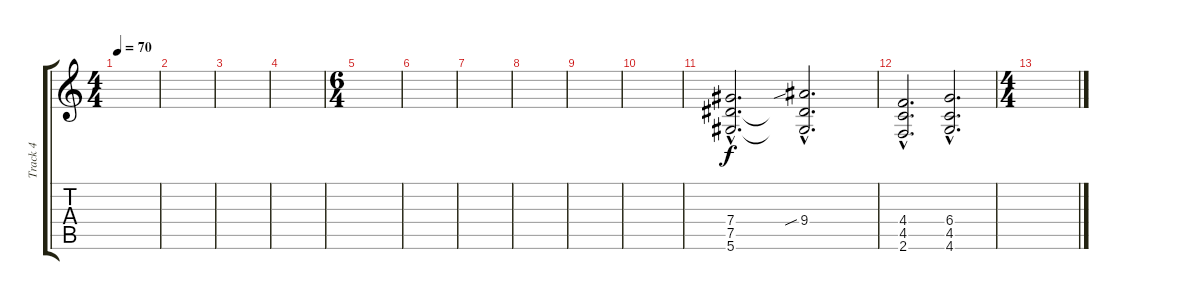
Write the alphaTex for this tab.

\track ("Track 4" "Track 4") {instrument distortionguitar}
\staff {score tabs}
\tuning (Eb4 Bb3 Gb3 Db3 Ab2 Eb2) {hide}
\ts (4 4)
\tempo 70
\clef g2
\ks c
|
|
|
|
\ts (6 4)
|
|
|
|
|
|
(7.4{hac} 7.5{hac} 5.6{hac}).2{d} (9.4{sib hac} 7.5{hac t} 5.6{hac t}).2{d} |
(4.4{hac} 4.5{hac} 2.6{hac}).2{d} (6.4{hac} 4.5{hac} 4.6{hac}).2{d} |
\ts (4 4)
